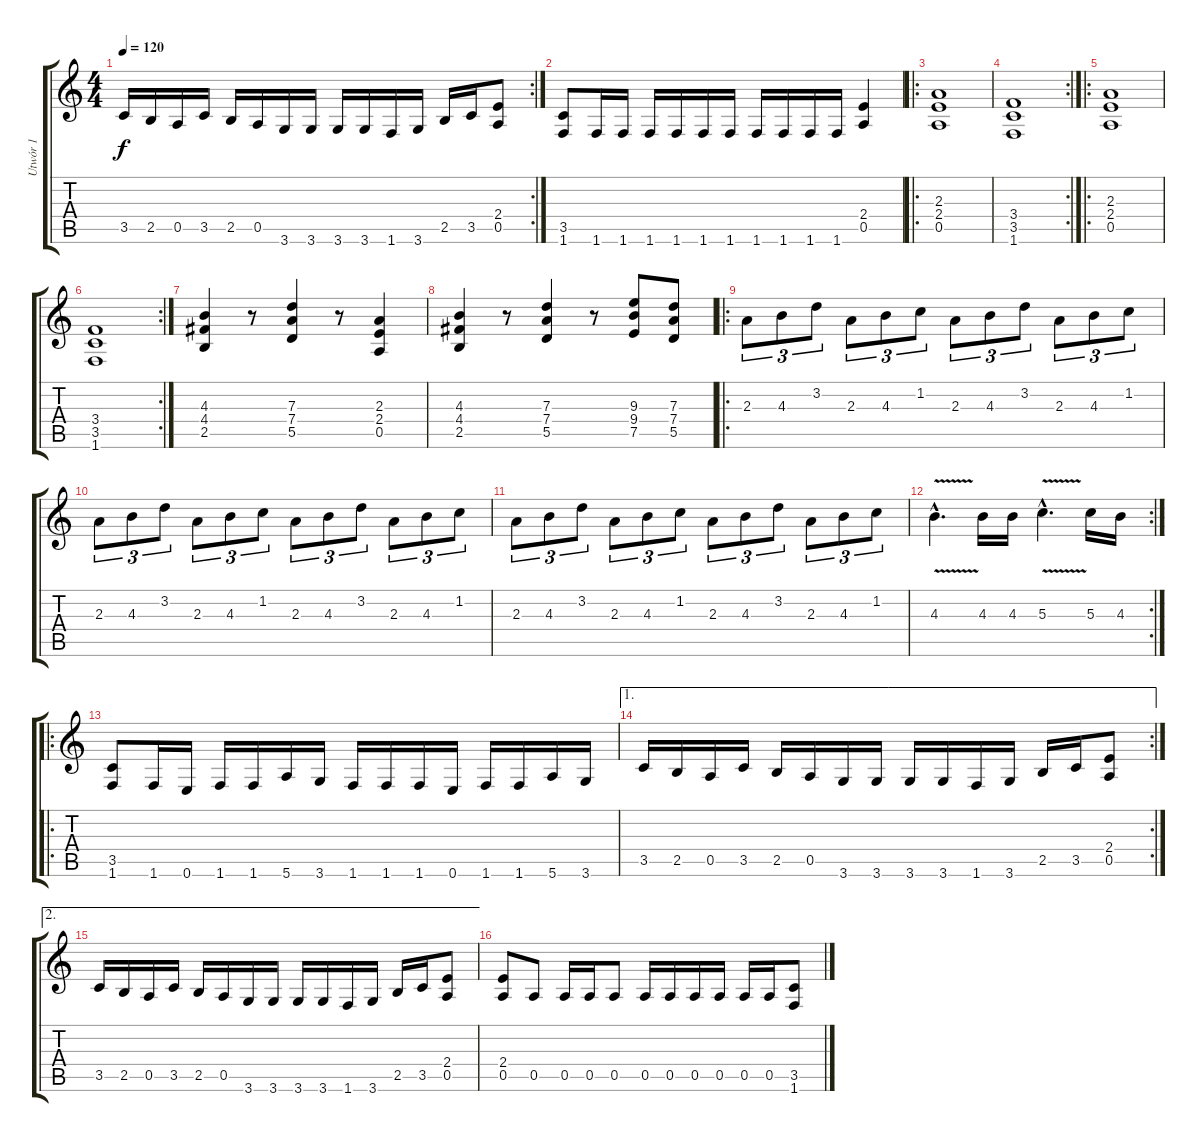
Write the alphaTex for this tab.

\track ("Utwór 1" "Utwór 1") {instrument distortionguitar}
\staff {score tabs}
\tuning (E4 B3 G3 D3 A2 E2) {hide}
\rc 2
\ts (4 4)
\tempo 120
\clef g2
\ks c
3.5.16{dy f} 2.5.16 0.5.16 3.5.16 2.5.16 0.5.16 3.6.16 3.6.16 3.6.16 3.6.16 1.6.16 3.6.16 2.5.16 3.5.16 (2.4 0.5).8 |
(3.5 1.6).8 1.6.16 1.6.16 1.6.16 1.6.16 1.6.16 1.6.16 1.6.16 1.6.16 1.6.16 1.6.16 (2.4 0.5).4 |
\ro
(2.3 2.4 0.5).1 |
\rc 2
(3.4 3.5 1.6).1 |
\ro
(2.3 2.4 0.5).1 |
\rc 2
(3.4 3.5 1.6).1 |
(4.3 4.4 2.5).4 r.8 (7.3 7.4 5.5).4 r.8 (2.3 2.4 0.5).4 |
(4.3 4.4 2.5).4 r.8 (7.3 7.4 5.5).4 r.8 (9.3 9.4 7.5).8 (7.3 7.4 5.5).8 |
\ro
2.3.8{tu (3 2)} 4.3.8{tu (3 2)} 3.2.8{tu (3 2)} 2.3.8{tu (3 2)} 4.3.8{tu (3 2)} 1.2.8{tu (3 2)} 2.3.8{tu (3 2)} 4.3.8{tu (3 2)} 3.2.8{tu (3 2)} 2.3.8{tu (3 2)} 4.3.8{tu (3 2)} 1.2.8{tu (3 2)} |
2.3.8{tu (3 2)} 4.3.8{tu (3 2)} 3.2.8{tu (3 2)} 2.3.8{tu (3 2)} 4.3.8{tu (3 2)} 1.2.8{tu (3 2)} 2.3.8{tu (3 2)} 4.3.8{tu (3 2)} 3.2.8{tu (3 2)} 2.3.8{tu (3 2)} 4.3.8{tu (3 2)} 1.2.8{tu (3 2)} |
2.3.8{tu (3 2)} 4.3.8{tu (3 2)} 3.2.8{tu (3 2)} 2.3.8{tu (3 2)} 4.3.8{tu (3 2)} 1.2.8{tu (3 2)} 2.3.8{tu (3 2)} 4.3.8{tu (3 2)} 3.2.8{tu (3 2)} 2.3.8{tu (3 2)} 4.3.8{tu (3 2)} 1.2.8{tu (3 2)} |
\rc 2
4.3{v hac}.4{d} 4.3.16 4.3.16 5.3{v hac}.4{d} 5.3.16 4.3.16 |
\ro
(3.5 1.6).8 1.6.16 0.6.16 1.6.16 1.6.16 5.6.16 3.6.16 1.6.16 1.6.16 1.6.16 0.6.16 1.6.16 1.6.16 5.6.16 3.6.16 |
\ae 1
\rc 2
3.5.16 2.5.16 0.5.16 3.5.16 2.5.16 0.5.16 3.6.16 3.6.16 3.6.16 3.6.16 1.6.16 3.6.16 2.5.16 3.5.16 (2.4 0.5).8 |
\ae 2
3.5.16 2.5.16 0.5.16 3.5.16 2.5.16 0.5.16 3.6.16 3.6.16 3.6.16 3.6.16 1.6.16 3.6.16 2.5.16 3.5.16 (2.4 0.5).8 |
(2.4 0.5).8 0.5.8 0.5.16 0.5.16 0.5.8 0.5.16 0.5.16 0.5.16 0.5.16 0.5.16 0.5.16 (3.5 1.6).8
